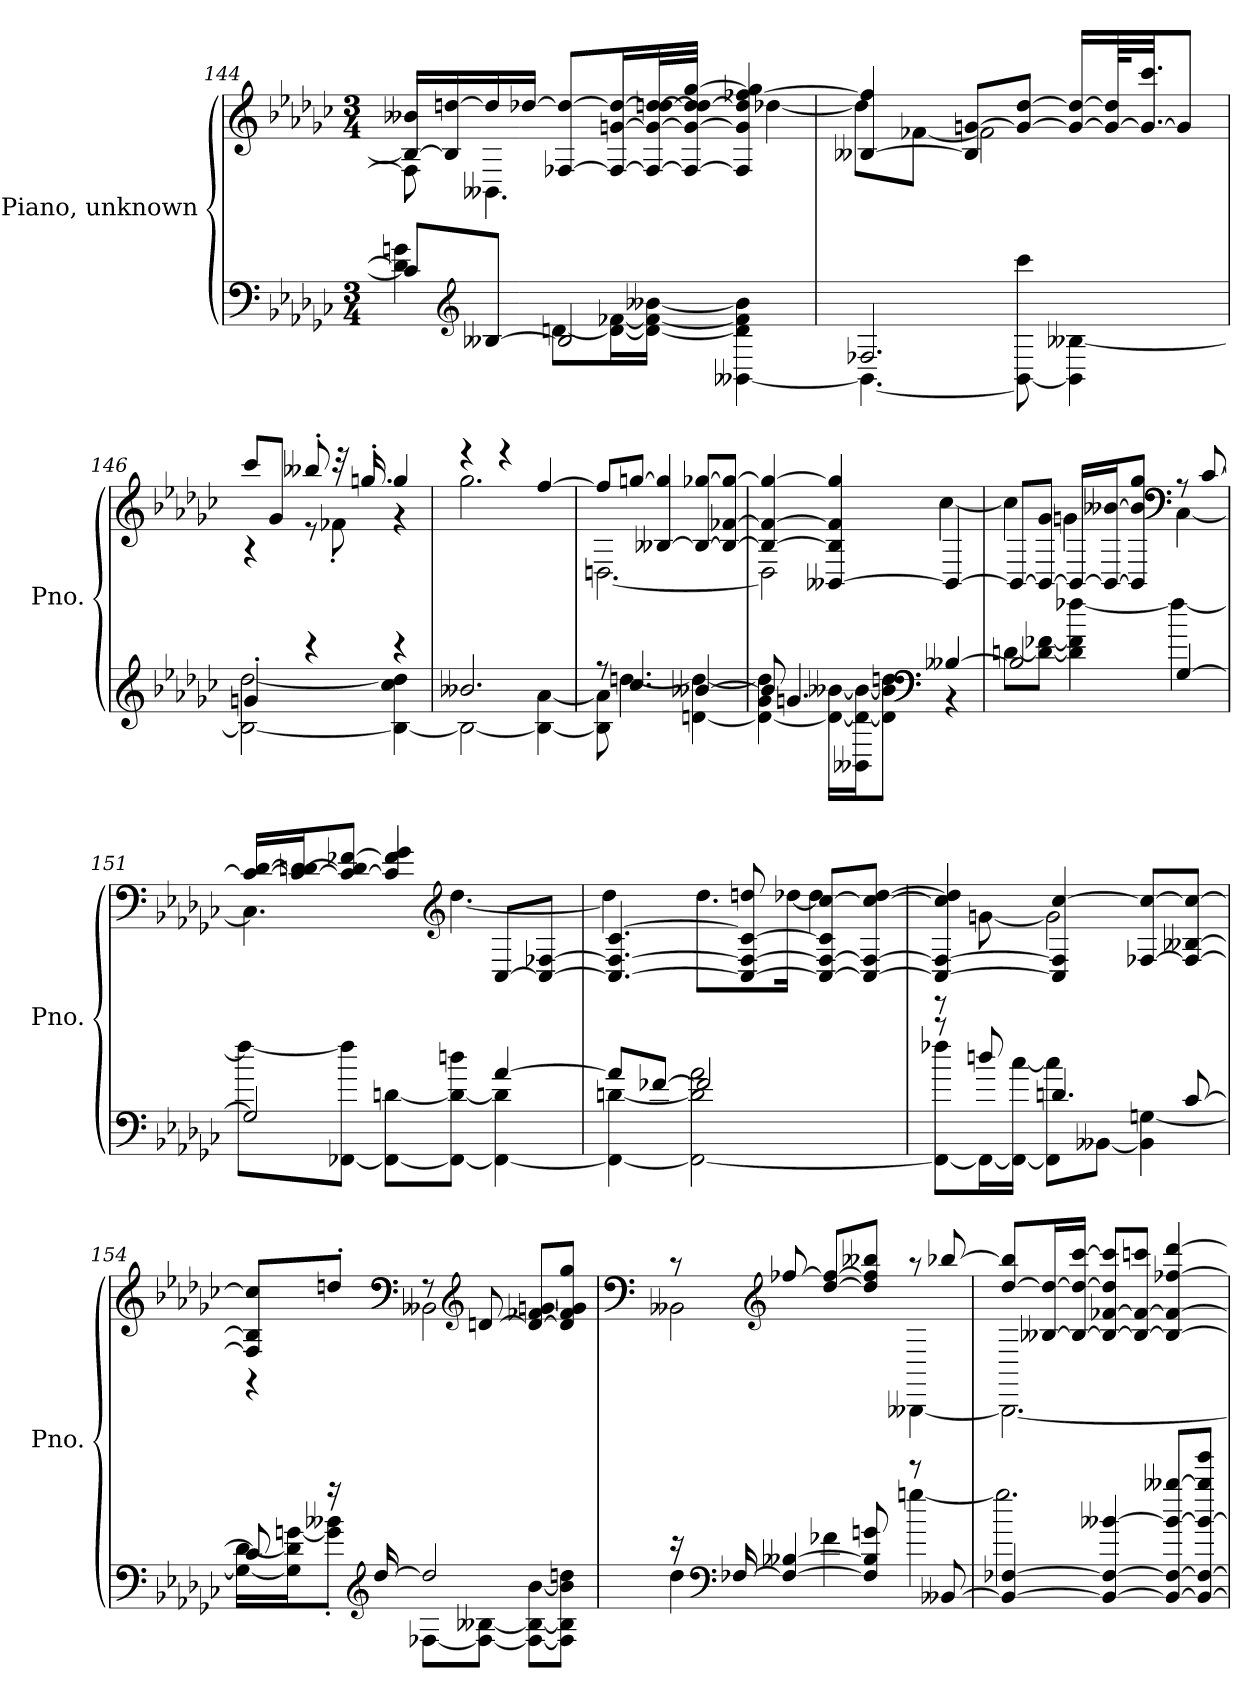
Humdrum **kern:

**kern	**kern
*part1	*part1
*staff2	*staff1
*I"Piano, unknown	*
*I'Pno.	*
!!LO:PB:g=z
*clefF4	*clefG2
*k[b-e-a-d-g-c-]	*k[b-e-a-d-g-c-]
*M3/4	*M3/4
=144	=144
*^	*^
8c-/L]	4d-\] 4gn\	16B--/_ 16b--X/LL	8F-\]
.	.	16B--/] [16ddn/	.
*clefG2	*	*	*
[8B--X/J	.	16dd/]	4.BB--X\
.	.	[16dd-X/JJ	.
2B--/]	[8dn\L	[8F-X/ 8dd-/_L	.
.	16d\_ [16f-X\L	16F-/_ [16gn/ 16dd-/_L	.
.	16d\_ 16f-\_ [16b--X\JJ	32F-/_ 32g/_ 32dd-/_ [32ddn/L	.
.	.	32F-/_ 32g/_ 32dd-/] 32dd/_ [32gg-/JJJ	.
.	[4BB--X\ 4d\] 4f-\] 4b--\]	4F-/] 4g/] 4dd/] [4ff-X/ 4gg-/]	[4dd-X\
=145	=145	=145	=145
2.F-X/	4.BB--\_	[4B--X/ 4ff-/]	8dd-\L]
.	.	.	[8f-X\J
.	.	8B--/] [8gn/L	2f-\]
.	8BB--\_ 8ccc-\	8g/_ [8dd-/J	.
.	4BB--\] [4B--X\	16g/_ 16dd-/_LL	.
.	.	64g/_ 64dd-/]KL	.
.	.	32.g/_ 32.ccc-/JJ	.
.	.	8g/J]	.
!!LO:LB:g=z	!!
=146	=146	=146	=146
4gn'/	2B--\_ [2dd-\	8ccc-/L	4r
.	.	8g-/J	.
4r	.	8bb--X'/	8r
.	.	32r	8f-X'\
.	.	16.ggn'/	.
4r	4B--\_ 4cc-\ 4dd-\]	4gg/	4r
=147	=147	=147	=147
2.b--X/	2B--\_	4r	2.gg-\
.	.	4r	.
.	4B--\_ [4a-\	[4ff/	.
=148	=148	=148	=148
8r	8B--\] 8a-\]	8ff/L]	[2.Dn\
4.cc-/	[4.ddn\	[8ggn/J	.
.	.	[4B--X/ 4gg/]	.
[4b--X/	[4dn\ 4dd\_	8B--/_ [8gg-X/L	.
.	.	8B--/_ [8f-X/ 8gg-/_J	.
=149	=149	=149	=149
8b--/]	4d\_ 4g-\ 4dd\]	4B--/_ 4f-/_ 4gg-/_	2D\]
4.gn/	.	.	.
.	16d\_ [16b--X\LL	[4BB--X/ 4B--/] 4f-/] 4gg-/]	.
.	16BB--X\ 16d\_ 16b--\_J	.	.
.	8d\] 8b--\] 8ddn\J	.	.
*clefF4	*	*	*
[4B--X/	4r	4BB--/_	[4cc-\
!!LO:LB:g=z	!!
=150	=150	=150	=150
2B--/]	[8dn\L	8BB--/L_	4cc-\]
.	8d\_ [8f-X\J	8BB--/_ 8g-/J	.
.	4d\] 4f-\] [4ff-X\	16BB--/LL_	4gn\
.	.	16BB--/_ [16b--X/J	.
.	.	8BB--/] 8b--/] 8gg-/J	.
*	*	*clefF4	*
[4G-/	4ff-\_	8r	[4C-\
.	.	[8c-/	.
=151	=151	=151	=151
2G-/]	8ff-\L_	16c-/_ [16d-/LL	4.C-\]
.	.	16c-/_ 16d-/] [16dn/J	.
.	[8FF-X\ 8ff-\]J	8c-/_ 8d/] [8f-X/J	.
.	8FF-\_ [8dn\L	4c-/] 4f-/] 4g-/	.
*	*	*clefG2	*
.	8FF-\_ 8d\_ 8ddn\J	.	[4.dd-\
[4a-/	4FF-\_ 4d\]	[8C-/L	.
.	.	8C-/_ [8F-X/J	.
!!LO:LB:g=z	!!
=152	=152	=152	=152
8a-/L]	4FF-\_ [4dn\	4.C-/_ 4.F-/_ [4.c-/	4dd-\]
[8f-X/J	.	.	.
2f-/]	2FF-\_ 2d\] 2a-\	.	8.dd-\L
.	.	8C-/_ 8F-/_ 8c-/_ 8ddn/	.
.	.	.	[16dd-X\Jk
.	.	8C-/_ 8F-/_ 8c-/] [8cc-/L	4dd-\]
.	.	8C-/_ 8F-/_ 8cc-/_ [8dd-/J	.
=153	=153	=153	=153
8r	8FF-\_ 8ff-X\L	4C-/_ 4F-/_ 4cc-/] 4dd-/]	8r
8ddn/	16FF-\L_	.	[8gn\
.	16FF-\_ [16cc-\JJ	.	.
4.dn/	8FF-\] 8cc-\]L	4C-/] 4F-/] [4cc-/	2g\]
.	[8BB--X\J	.	.
.	4BB--\] [4Gn\	[8F-X/ 8cc-/_L	.
[8c-/	.	8F-/_ [8B--X/ 8cc-/_J	.
!!LO:LB:g=z	!!
=154	=154	=154	=154
8c-/]	16G\_ [16d-\LL	8F-/] 8B--/] 8cc-/]L	4r
.	16G\] 16d-\] [16gn\J	.	.
16r	8g\]' 8b--X\'J	8ddn'/J	.
*clefG2	*	*	*
[16dd-/	.	.	.
*	*	*clefF4	*
2dd-/]	[8F-X\L	8r	2BB--X\
*	*	*clefG2	*
.	8F-\_ [8B--X\J	[8dn/	.
.	8F-\_ 8B--\_ [8b--\L	8d/_ [8f-X/ [8gn/L	.
.	8F-\] 8B--\] 8b--\] 8ddn\J	8d/] 8f-/] 8g/] 8gg-/J	.
=155	=155	=155	=155
*	*	*clefF4	*
16r	4dd-\	8r	2BB--X\
*clefF4	*	*	*
[16F-X/	.	.	.
*	*	*clefG2	*
4F-/_ [4B--X/	.	[8ff-X/	.
.	4f-X\	[8dd-/ 8ff-/_L	.
8F-/] 8B--/] 8gn/	.	8dd-/] 8ff-/] 8bb--X/J	.
8r	[4ggn\	8r	[4BBB--X\
[8BB--X/	.	[8bb-X/	.
!!LO:LB:g=z	!!
=156	=156	=156	=156
4BB--/_ [4F-X/	2.gg\]	[8dd-/ 8bb-/]L	2.BBB--\_
.	.	[16B--X/ 16dd-/_L	.
.	.	16B--/_ 16dd-/_ [16ccc-/JJ	.
4BB--/_ 4F-/_ [4b--X/	.	8B--/_ [8f-X/ 8dd-/] 8ccc-/]L	.
.	.	8B--/_ 8f-/_ 8cccn/J	.
8BB--/_ 8F-/_ 8b--/_ [8bb--X/L	.	4B--/_ 4f-/_ [4ff-X/ [4ddd-/	.
8BB--/_ 8F-/_ 8b--/_ 8bb--/] 8ggg-/J	.	.	.
*v	*v	*	*
*	*v	*v
=	=
*-	*-
